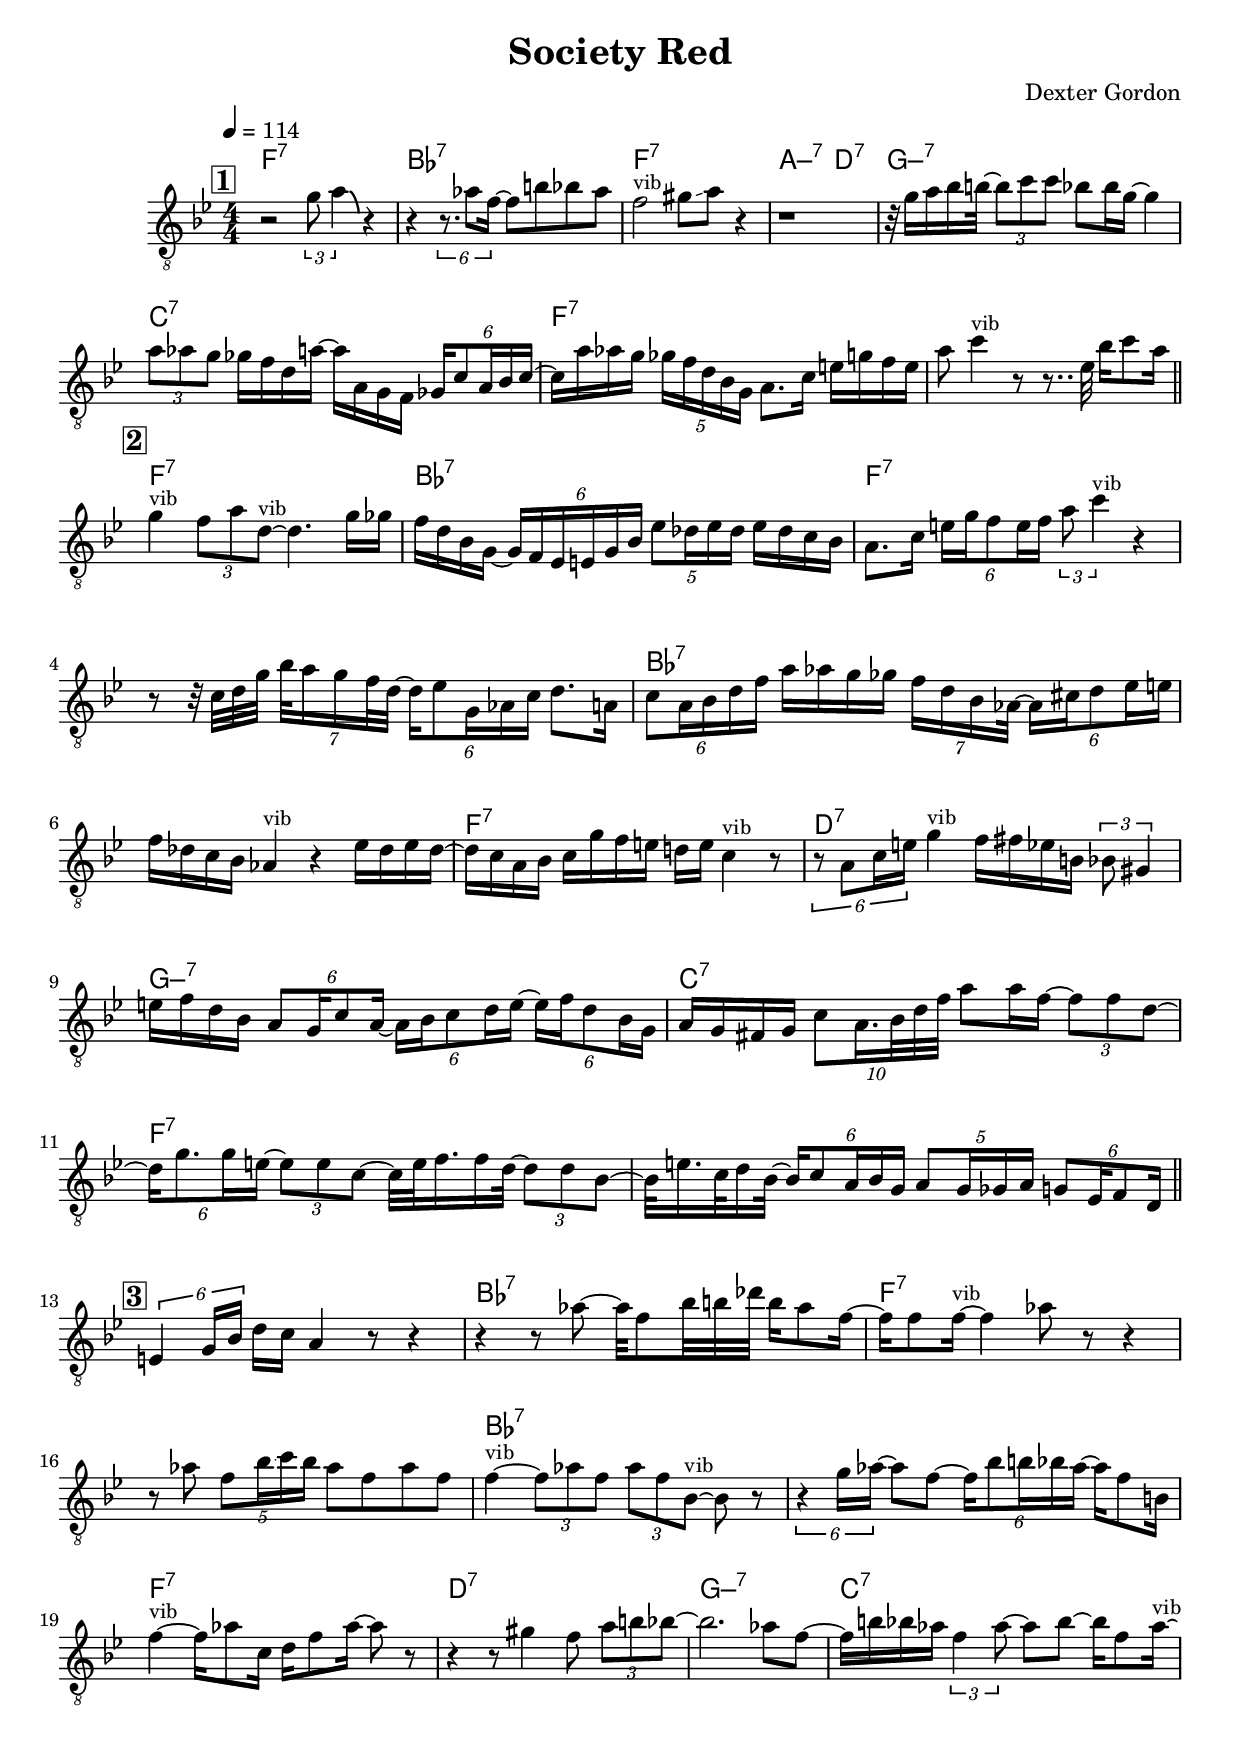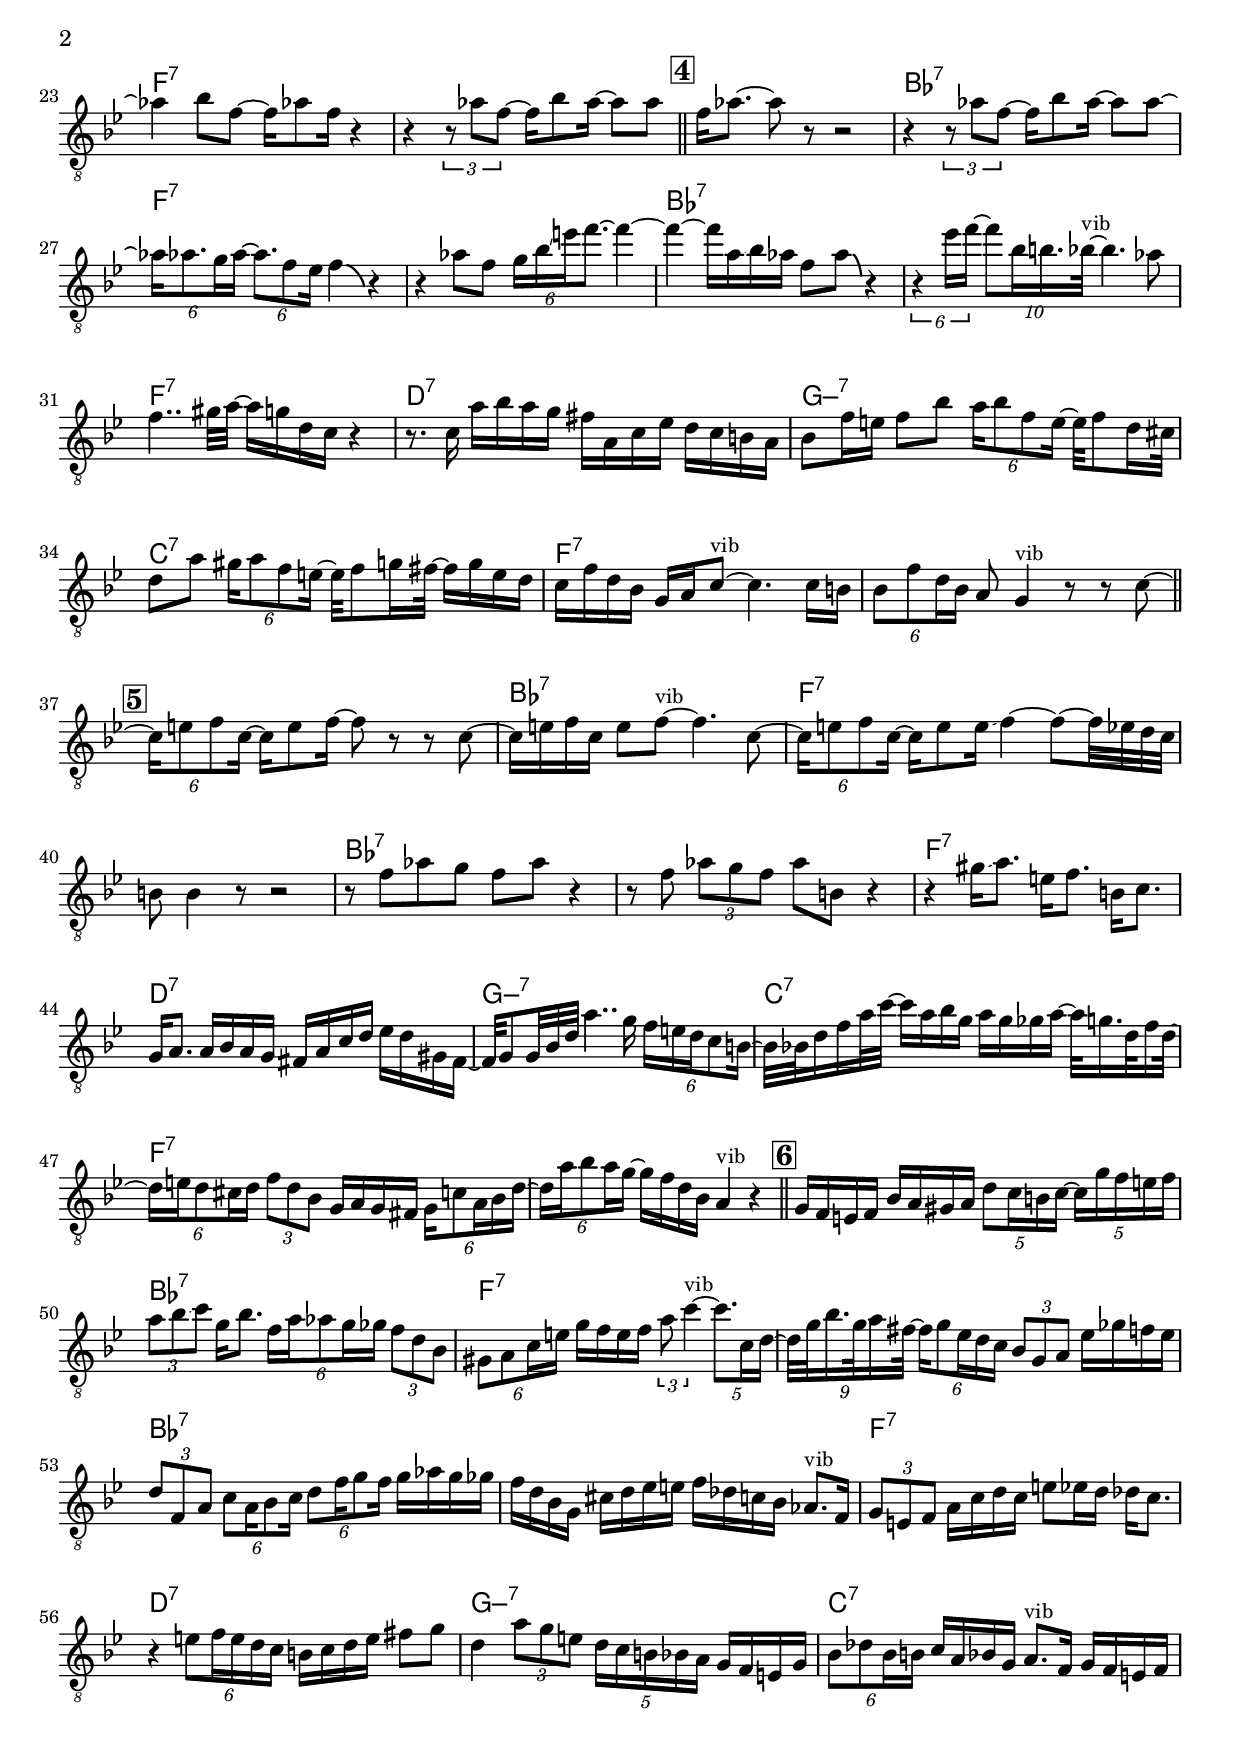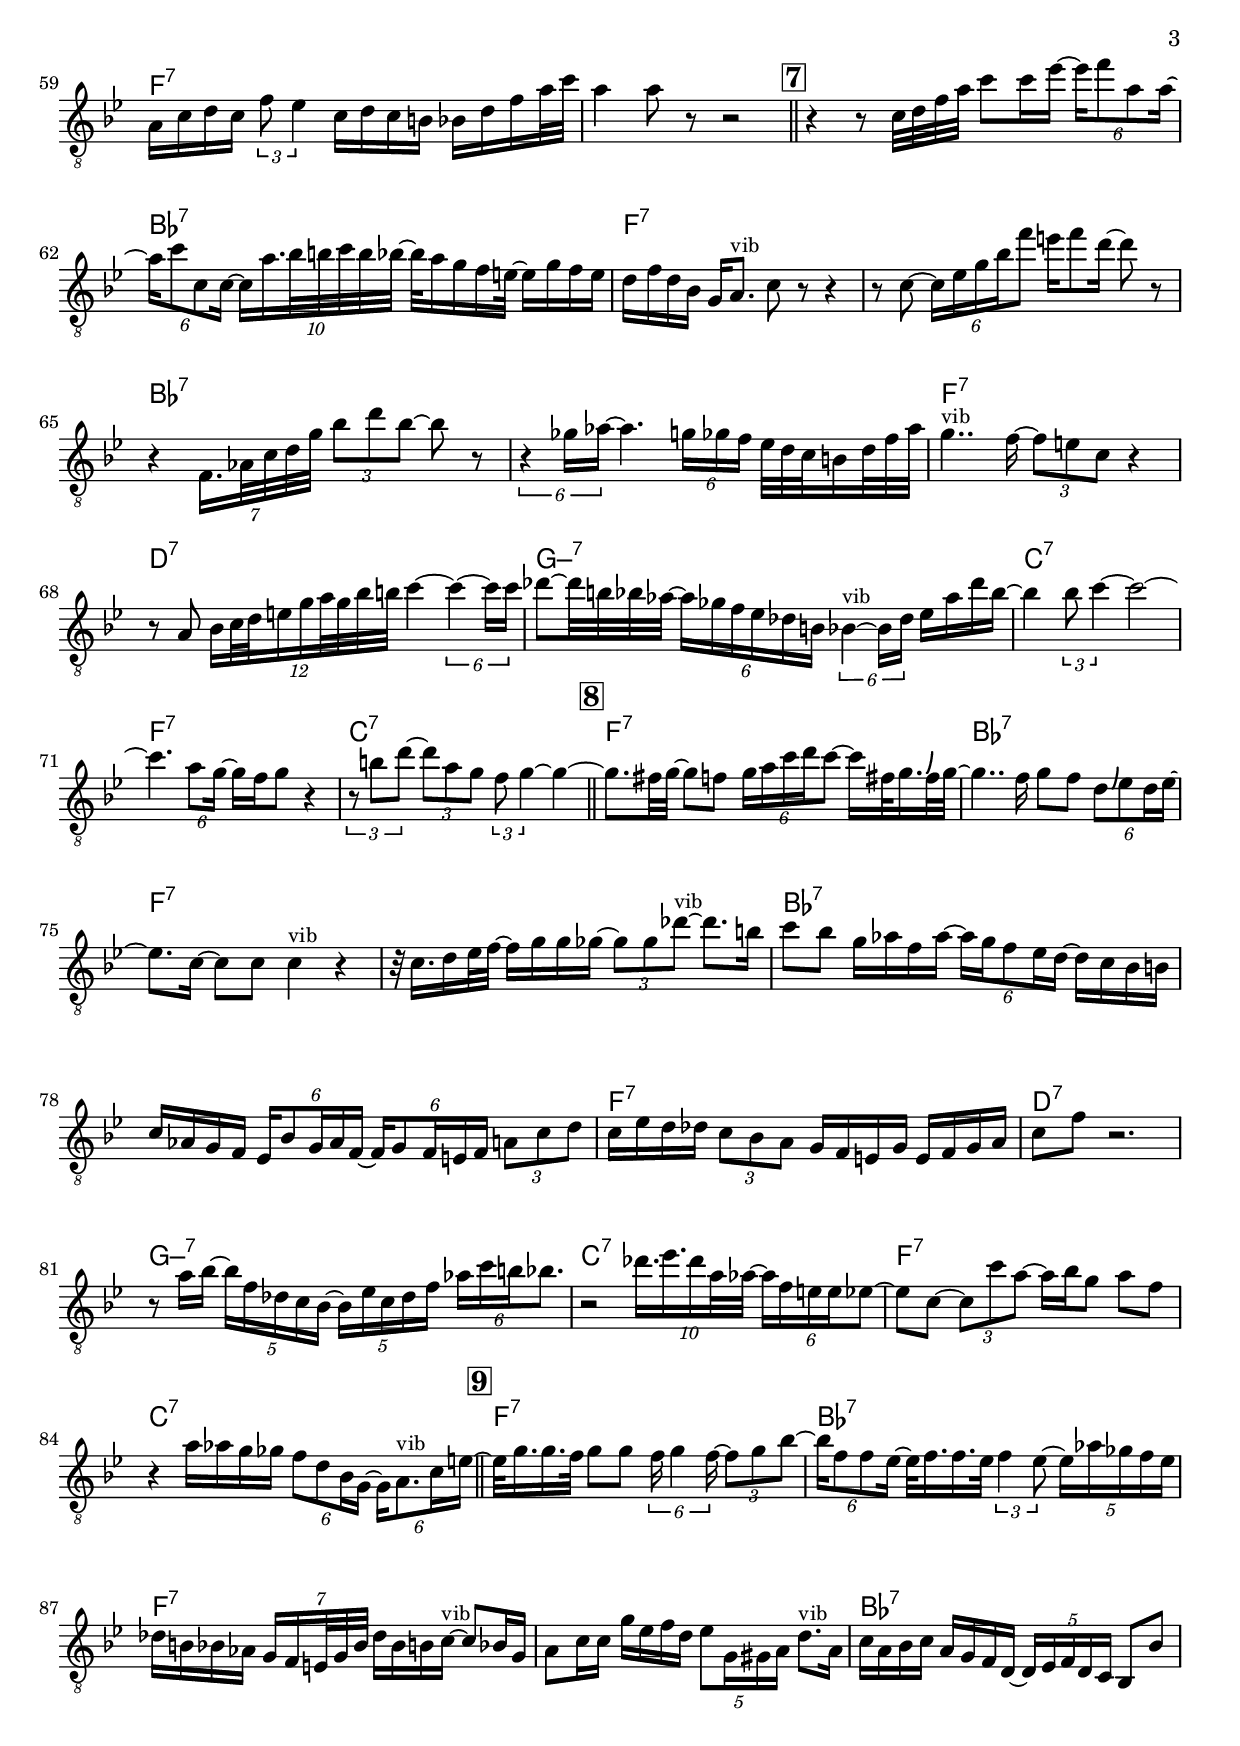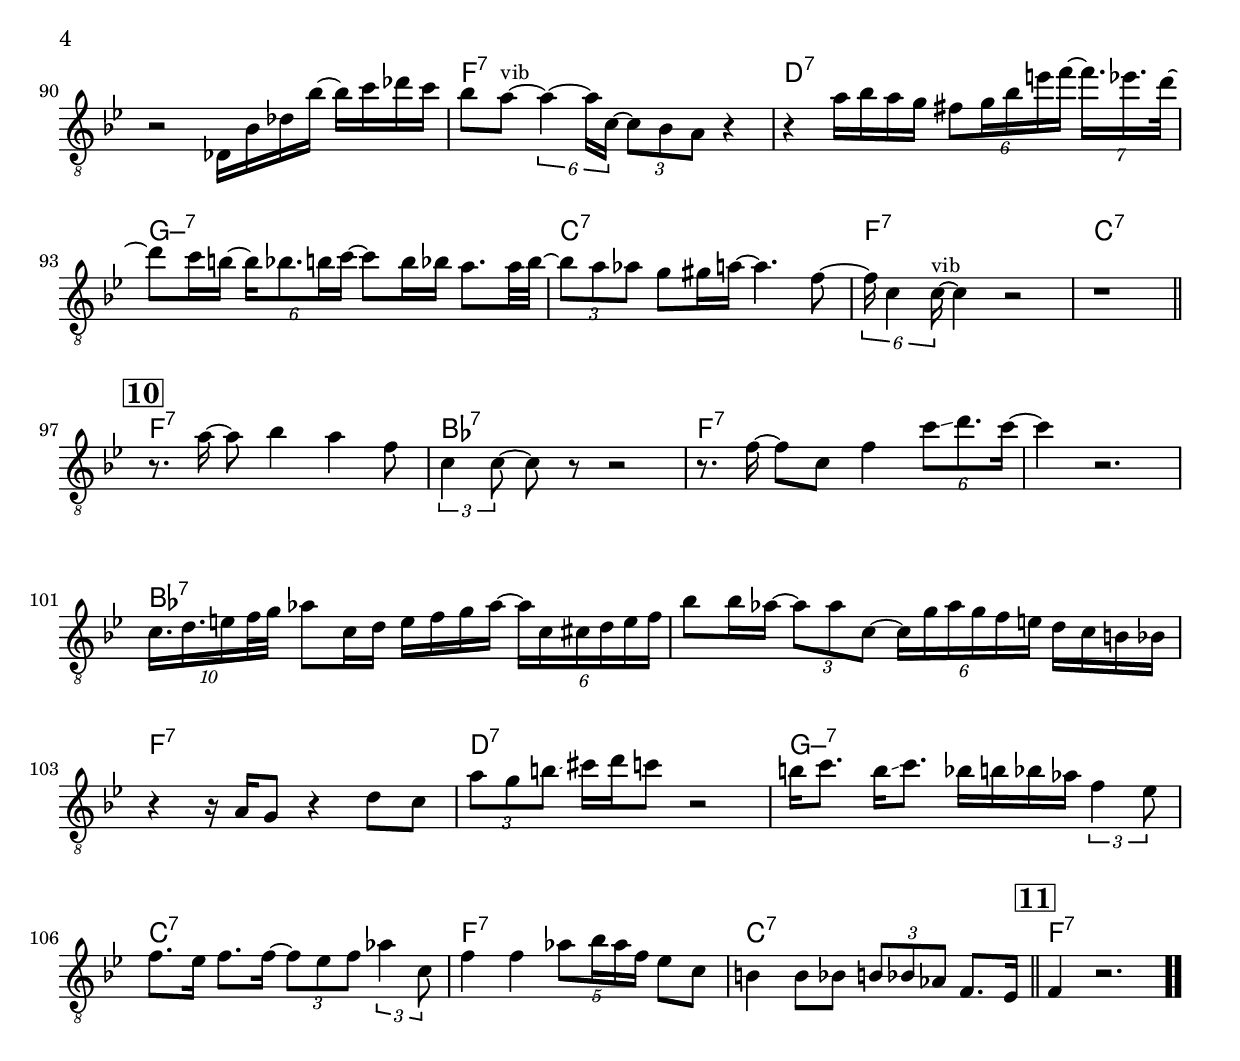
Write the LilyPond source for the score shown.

\version "2.13.2"

#(ly:set-option 'point-and-click #f)

\header {
  title = "Society Red"
  composer = "Dexter Gordon"
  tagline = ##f
}
global =
{
    \override Staff.TimeSignature #'style = #'()
    \time 4/4
    \clef "treble_8"
    \key bes \major
    \override Rest #'direction = #'0
    \override MultiMeasureRest #'staff-position = #0
}
\score
{
<<
    \transpose c' c'

    \new ChordNames { \chords {
      \set majorSevenSymbol = \markup { "maj7" }
      \set minorChordModifier = \markup { \char ##x2013 }
      
      | f1:7 | bes1:7 | f1:7 | a2:min7 d2:7 | g1:min7 | c1:7 | f1:7 | s1 
      | f1:7 | bes1:7 | f1:7 | s1 | bes1:7 | s1 | f1:7 | d1:7 
      | g1:min7 | c1:7 | f1:7 | s1 | s1 | bes1:7 | f1:7 | s1 
      | bes1:7 | s1 | f1:7 | d1:7 | g1:min7 | c1:7 | f1:7 | s1 
      | s1 | bes1:7 | f1:7 | s1 | bes1:7 | s1 | f1:7 | d1:7 
      | g1:min7 | c1:7 | f1:7 | s1 | s1 | bes1:7 | f1:7 | s1 
      | bes1:7 | s1 | f1:7 | d1:7 | g1:min7 | c1:7 | f1:7 | s1 
      | s1 | bes1:7 | f1:7 | s1 | bes1:7 | s1 | f1:7 | d1:7 
      | g1:min7 | c1:7 | f1:7 | s1 | s1 | bes1:7 | f1:7 | s1 
      | bes1:7 | s1 | f1:7 | d1:7 | g1:min7 | c1:7 | f1:7 | c1:7 
      | f1:7 | bes1:7 | f1:7 | s1 | bes1:7 | s1 | f1:7 | d1:7 
      | g1:min7 | c1:7 | f1:7 | c1:7 | f1:7 | bes1:7 | f1:7 | s1 
      | bes1:7 | s1 | f1:7 | d1:7 | g1:min7 | c1:7 | f1:7 | c1:7 
      | f1:7 | bes1:7 | f1:7 | s1 | bes1:7 | s1 | f1:7 | d1:7 
      | g1:min7 | c1:7 | f1:7 | c1:7 | f1:7|
      }
      }

    \new Staff
    <<
    \transpose c' c'

    {
      \global
  		%\override Score.MetronomeMark #'transparent = ##t
  		%\override Score.MetronomeMark #'stencil = ##f
  		
  		\override HorizontalBracket #'direction = #UP
  		\override HorizontalBracket #'bracket-flare = #'(0 . 0)
  		
  		\override TextSpanner #'dash-fraction = #1.0
  		\override TextSpanner #'bound-details #'left #'text = \markup{ \concat{\draw-line #'(0 . -1.0) \draw-line #'(1.0 . 0) }}
  		\override TextSpanner #'bound-details #'right #'text = \markup{ \concat{ \draw-line #'(1.0 . 0) \draw-line #'(0 . -1.0) }}
          \set Score.markFormatter = #format-mark-box-numbers


      \tempo 4 = 114
      \set Score.currentBarNumber = #-7
     
      \bar "||" \mark \default r2 \tuplet 3/2 {g'8 a'4\bendAfter #-4 } r4 
      | r4 \tuplet 6/4 {r8. aes'8 f'16~} f'8 b'8 bes'8 aes'8 
      | f'2^\markup{\left-align \small vib} gis'8\glissando  a'8 r4 
      | r1 
      | r32 g'16 a'16 bes'16 b'32~ \tuplet 3/2 {b'8 c''8 c''8} bes'8 bes'16 g'16~ g'4 
      | \tuplet 3/2 {a'8 aes'8 g'8} ges'16 f'16 d'16 a'16~ a'16 a16 g16 f16 \tuplet 6/4 {ges16 c'8 a16 bes16 c'16~} 
      | c'16 a'16 aes'16 g'16 \tuplet 5/4 {ges'16 f'16 d'16 bes16 g16} a8. c'16 e'16 g'16 f'16 e'16 
      | a'8 c''4^\markup{\left-align \small vib} r8 r8.. es'32 bes'16 c''8 a'16 
      \bar "||" \mark \default g'4^\markup{\left-align \small vib} \tuplet 3/2 {f'8 a'8 d'8~^\markup{\left-align \small vib}} d'4. g'16 ges'16 
      | f'16 d'16 bes16 g16~ \tuplet 6/4 {g16 f16 es16 e16 g16 bes16} \tuplet 5/4 {es'8 des'16 es'16 des'16} es'16 des'16 c'16 bes16 
      | a8. c'16 \tuplet 6/4 {e'16 g'16 f'8 e'16 f'16} \tuplet 3/2 {a'8 c''4^\markup{\left-align \small vib}} r4 
      | r8 r32 c'32 d'32 g'32 \tuplet 7/8 {bes'32 a'16 g'16 f'32 d'32~} \tuplet 6/4 {d'16 es'8 g16 aes16 c'16} d'8. a16 
      | \tuplet 6/4 {c'8 a16 bes16 d'16 f'16} a'16 aes'16 g'16 ges'16 \tuplet 7/8 {f'16 d'16 bes16 aes32~} \tuplet 6/4 {aes16 cis'16 d'8 es'16 e'16} 
      | f'16 des'16 c'16 bes16 aes4^\markup{\left-align \small vib} r4 es'16 des'16 es'16 des'16~ 
      | des'16 c'16 a16 bes16 c'16 g'16 f'16 e'16 d'16 e'16 c'4^\markup{\left-align \small vib} r8 
      | \tuplet 6/4 {r8 a8 c'16 e'16} g'4^\markup{\left-align \small vib} f'16 fis'16 es'16 b16 \tuplet 3/2 {bes8 gis4} 
      | e'16 f'16 d'16 bes16 \tuplet 6/4 {a8 g16 c'8 a16~} \tuplet 6/4 {a16 bes16 c'8 d'16 e'16~} \tuplet 6/4 {e'16 f'16 d'8 bes16 g16} 
      | a16 g16 fis16 g16 \tuplet 10/8 {c'8 a16. bes32 d'32 f'32} a'8 a'16 f'16~ \tuplet 3/2 {f'8 f'8 d'8~} 
      | \tuplet 6/4 {d'16 g'8. g'16 e'16~} \tuplet 3/2 {e'8 e'8 c'8~} c'32 e'32\glissando  f'16. f'16 d'32~ \tuplet 3/2 {d'8 d'8 bes8~} 
      | bes32 e'16. c'32 d'16 bes32~ \tuplet 6/4 {bes16 c'8 a16 bes16 g16} \tuplet 5/4 {a8 g16 ges16 a16} \tuplet 6/4 {g8 es16 f8 d16} 
      \bar "||" \mark \default \tuplet 6/4 {e4 g16 bes16} d'16 c'16 a4 r8 r4 
      | r4 r8 aes'8~ aes'32 f'8 bes'32 b'32 des''32 b'16 aes'8 f'16~ 
      | f'16 f'8 f'16~^\markup{\left-align \small vib} f'4 aes'8 r8 r4 
      | r8 aes'8 \tuplet 5/4 {f'8 bes'16\glissando  c''16 bes'16} aes'8 f'8 aes'8 f'8 
      | f'4~^\markup{\left-align \small vib} \tuplet 3/2 {f'8 aes'8 f'8} \tuplet 3/2 {aes'8 f'8 bes8~^\markup{\left-align \small vib}} bes8 r8 
      | \tuplet 6/4 {r4 g'16\glissando  aes'16~} aes'8 f'8~ \tuplet 6/4 {f'16 bes'8 b'16 bes'16 aes'16~} aes'16 f'8 b16 
      | f'4~^\markup{\left-align \small vib} f'16 aes'8 c'16 d'16 f'8 aes'16~ aes'8 r8 
      | r4 r8 gis'4 f'8 \tuplet 3/2 {a'8\glissando  b'8 bes'8~} 
      | bes'2. aes'8 f'8~ 
      | f'16 b'16 bes'16 aes'16 \tuplet 3/2 {f'4 aes'8~} aes'8 bes'8~ bes'16 f'8 aes'16~^\markup{\left-align \small vib} 
      | aes'4 bes'8 f'8~ f'16 aes'8 f'16 r4 
      | r4 \tuplet 3/2 {r8 aes'8 f'8~} f'16 bes'8 aes'16~ aes'8 aes'8 
      \bar "||" \mark \default f'16 aes'8.~ aes'8 r8 r2 
      | r4 \tuplet 3/2 {r8 aes'8 f'8~} f'16 bes'8 aes'16~ aes'8 aes'8~ 
      | \tuplet 6/4 {aes'16 aes'8. g'16\glissando  aes'16~} \tuplet 6/4 {aes'8. f'8 es'16} f'4\bendAfter #-4  r4 
      | r4 aes'8 f'8 \tuplet 6/4 {g'16 bes'16\glissando  e''16 f''8.~} f''4~ 
      | f''4~ f''16 a'16\glissando  bes'16 aes'16 f'8 aes'8\bendAfter #-4  r4 
      | \tuplet 6/4 {r4 es''16 f''16~} \tuplet 10/8 {f''8 bes'16\glissando  b'16. bes'32~^\markup{\left-align \small vib}} bes'4. aes'8 
      | f'4.. gis'32\glissando  a'32~ a'16 g'16 d'16 c'16 r4 
      | r8. c'16 a'16 bes'16 a'16 g'16 fis'16 a16 c'16 es'16 d'16 c'16 b16 a16 
      | bes8 f'16 e'16 f'8 bes'8 \tuplet 6/4 {a'16 bes'8 f'8 e'16~} e'32 f'8 d'16 cis'32 
      | d'8 a'8 \tuplet 6/4 {gis'16 a'8 f'8 e'16~} e'32 f'8 g'16 fis'32~ fis'16 g'16 e'16 d'16 
      | c'16 f'16 d'16 bes16 g16 a16 c'8~^\markup{\left-align \small vib} c'4. c'16 b16 
      | \tuplet 6/4 {bes8 f'8 d'16 bes16} a8 g4^\markup{\left-align \small vib} r8 r8 c'8~ 
      \bar "||" \mark \default \tuplet 6/4 {c'16 e'8 f'8 c'16~} c'16 e'8 f'16~ f'8 r8 r8 c'8~ 
      | c'16 e'16 f'16 c'16 e'8 f'8~^\markup{\left-align \small vib} f'4. c'8~ 
      | \tuplet 6/4 {c'16 e'8 f'8 c'16~} c'16 e'8 e'16\glissando  f'4~ f'8~ f'32 es'32 d'32 c'32 
      | b8 b4 r8 r2 
      | r8 f'8 aes'8 g'8 f'8 aes'8 r4 
      | r8 f'8 \tuplet 3/2 {aes'8 g'8 f'8} aes'8 b8 r4 
      | r4 gis'16\glissando  a'8. e'16 f'8. b16 c'8. 
      | g16 a8. a16 bes16 a16 g16 fis16 a16 c'16 d'16 es'16 d'16 gis16 fis16~ 
      | fis32 g8 g32 bes32 d'32 a'4.. g'16 \tuplet 6/4 {f'16 e'16 d'16 c'8 b16~} 
      | b32 bes32 d'16 f'16 a'32 c''32~ c''16 a'16 bes'16 g'16 a'16 g'16 ges'16 a'16~ a'32 g'16. d'32 f'16 d'32~ 
      | \tuplet 6/4 {d'16 e'16 d'8 cis'16 d'16} \tuplet 3/2 {f'8 d'8 bes8} g16 a16 g16 fis16 \tuplet 6/4 {g16 c'8 a16 bes16 d'16~} 
      | \tuplet 6/4 {d'16 a'16 bes'8 a'16 g'16~} g'16 f'16 d'16 bes16 a4^\markup{\left-align \small vib} r4 
      \bar "||" \mark \default g16 f16 e16 f16 bes16 a16 gis16 a16 \tuplet 5/4 {d'8 c'16 b16 c'16~} \tuplet 5/4 {c'16 g'16 f'16 e'16 f'16} 
      | \tuplet 3/2 {a'8 bes'8\glissando  c''8} g'16 bes'8. \tuplet 6/4 {f'16 a'16 aes'8 g'16 ges'16} \tuplet 3/2 {f'8 d'8 bes8} 
      | \tuplet 6/4 {gis8 a8 c'16 e'16} g'16 f'16 e'16 f'16 \tuplet 3/2 {a'8 c''4~^\markup{\left-align \small vib}} \tuplet 5/4 {c''8. c'16 d'16~} 
      | \tuplet 9/8 {d'32 g'32 bes'16. g'32 a'16 fis'32~} \tuplet 6/4 {fis'16 g'8 es'16 d'16 c'16} \tuplet 3/2 {bes8 g8 a8} es'16 ges'16 f'16 es'16 
      | \tuplet 3/2 {d'8 f8 a8} \tuplet 6/4 {c'8 a16 bes8 c'16} \tuplet 6/4 {d'8 f'16 g'8 f'16} g'16\glissando  aes'16 g'16 ges'16 
      | f'16 d'16 bes16 g16 cis'16 d'16 es'16 e'16 f'16 des'16 c'16 bes16 aes8.^\markup{\left-align \small vib} f16 
      | \tuplet 3/2 {g8 e8 f8} a16 c'16 d'16 c'16 e'8 es'16 d'16 des'16 c'8. 
      | r4 \tuplet 6/4 {e'8 f'16 e'16 d'16 c'16} b16 c'16 d'16 e'16 fis'8 g'8 
      | d'4 \tuplet 3/2 {a'8 g'8 e'8} \tuplet 5/4 {d'16 c'16 b16 bes16 a16} g16 f16 e16 g16 
      | \tuplet 6/4 {bes8 des'8 bes16 b16} c'16 a16 bes16 g16 a8.^\markup{\left-align \small vib} f16 g16 f16 e16 f16 
      | a16 c'16 d'16 c'16 \tuplet 3/2 {f'8 es'4} c'16 d'16 c'16 b16 bes16 d'16 f'16 a'32 c''32 
      | a'4 a'8 r8 r2 
      \bar "||" \mark \default r4 r8 c'32 d'32 f'32 a'32 c''8 c''16 es''16~ \tuplet 6/4 {es''16\glissando  f''8 a'8 a'16~} 
      | \tuplet 6/4 {a'16 c''8 c'8 c'16~} \tuplet 10/8 {c'16 a'16. bes'32 b'32 c''32 b'32 bes'32~} bes'32 a'16 g'16 f'16 e'32~ e'16 g'16 f'16 e'16 
      | d'16 f'16 d'16 bes16 g16 a8.^\markup{\left-align \small vib} c'8 r8 r4 
      | r8 c'8~ \tuplet 6/4 {c'16 es'16 g'16 bes'16 f''8} e''16\glissando  f''8 d''16~ d''8 r8 
      | r4 \tuplet 7/8 {f16. aes32 c'32 d'32 g'32} \tuplet 3/2 {bes'8 d''8 bes'8~} bes'8 r8 
      | \tuplet 6/4 {r4 ges'16\glissando  aes'16~} aes'4. \tuplet 6/4 {g'16 ges'16 f'16} es'32 d'32 c'32 b16 d'32 f'32 aes'32 
      | g'4..^\markup{\left-align \small vib} f'16~ \tuplet 3/2 {f'8 e'8 c'8} r4 
      | r8 a8 \tuplet 12/8 {bes16 c'32 d'32 e'16 g'16 a'32 g'32 bes'32 b'32} c''4~ \tuplet 6/4 {c''4~ c''16 c''16\glissando } 
      | des''8~ des''32 b'32 bes'32 aes'32~ \tuplet 6/4 {aes'16 ges'16 f'16 es'16 des'16 b16} \tuplet 6/4 {bes4~^\markup{\left-align \small vib} bes16 des'16} es'16 aes'16 des''16 bes'16~ 
      | bes'4 \tuplet 3/2 {bes'8 c''4~} c''2~ 
      | c''4. \tuplet 6/4 {a'8 g'16~} g'16 f'16 g'8 r4 
      | \tuplet 3/2 {r8 b'8 d''8~} \tuplet 3/2 {d''8 a'8 g'8} \tuplet 3/2 {f'8 g'4~} g'4~ 
      \bar "||" \mark \default g'8. fis'32\glissando  g'32~ g'8 f'8 \tuplet 6/4 {g'16 a'16 c''16\glissando  d''16 c''8~} c''16 fis'32 g'16.\bendAfter #+4  fis'32 g'32~ 
      | g'4.. f'16 g'8 f'8 \tuplet 6/4 {d'8\bendAfter #+4  es'8 d'16 es'16~} 
      | es'8. c'16~ c'8 c'8 c'4^\markup{\left-align \small vib} r4 
      | r32 c'16. d'16 es'32 f'32~ f'16 g'16 g'16 ges'16~ \tuplet 3/2 {ges'8 ges'8 des''8~^\markup{\left-align \small vib}} des''8. b'16 
      | c''8 bes'8 g'16 aes'16 f'16 aes'16~ \tuplet 6/4 {aes'16 g'16 f'8 es'16 d'16~} d'16 c'16 bes16 b16 
      | c'16 aes16 g16 f16 \tuplet 6/4 {es16 bes8 g16 aes16 f16~} \tuplet 6/4 {f16 g8 f16 e16 f16} \tuplet 3/2 {a8 c'8 d'8} 
      | c'16 es'16 d'16 des'16 \tuplet 3/2 {c'8 bes8 a8} g16 f16 e16 g16 e16 f16 g16 a16 
      | c'8 f'8 r2. 
      | r8 a'16 bes'16~ \tuplet 5/4 {bes'16 f'16 des'16 c'16 bes16~} \tuplet 5/4 {bes16 es'16 c'16 des'16 f'16} \tuplet 6/4 {aes'16 c''16 b'16 bes'8.} 
      | r2 \tuplet 10/8 {des''16.\glissando  es''16. des''16 a'32 aes'32~} \tuplet 6/4 {aes'16 f'16 e'16 e'16 es'8~} 
      | es'8 c'8~ \tuplet 3/2 {c'8 c''8 a'8~} a'16 bes'16 g'8 a'8 f'8 
      | r4 a'16 aes'16 g'16 ges'16 \tuplet 6/4 {f'8 d'8 bes16 g16~} \tuplet 6/4 {g16 a8.^\markup{\left-align \small vib} c'16 e'16~} 
      \bar "||" \mark \default e'32 g'16. g'16. f'32 g'8 g'8 \tuplet 6/4 {f'16 g'4 f'16~} \tuplet 3/2 {f'8 g'8 bes'8~} 
      | \tuplet 6/4 {bes'16 f'8 f'8 es'16~} es'32 f'16. f'16. es'32 \tuplet 3/2 {f'4 es'8~} \tuplet 5/4 {es'16 aes'16 ges'16 f'16 es'16} 
      | des'16 b16 bes16 aes16 \tuplet 7/8 {g16 f16 e32 g32 bes32} des'16 bes16 b16 c'16~^\markup{\left-align \small vib} c'8 bes16 g16 
      | a8 c'16 c'16 g'16 es'16 f'16 d'16 \tuplet 5/4 {es'8 g16 gis16 a16} d'8.^\markup{\left-align \small vib} a16 
      | c'16 a16 bes16 c'16 a16 g16 f16 d16~ \tuplet 5/4 {d16 es16 f16 d16 c16} bes,8 bes8 
      | r2 des16 bes16 des'16 bes'16~ bes'16 c''16 des''16 c''16 
      | bes'8 a'8~^\markup{\left-align \small vib} \tuplet 6/4 {a'4~ a'16 c'16~} \tuplet 3/2 {c'8 bes8 a8} r4 
      | r4 a'16 bes'16 a'16 g'16 \tuplet 6/4 {fis'8 g'16 bes'16 e''16 f''16~} \tuplet 7/8 {f''16. es''16. d''32~} 
      | d''8 c''16 b'16~ \tuplet 6/4 {b'16 bes'8. b'16 c''16~} c''8 b'16 bes'16 a'8. a'32 bes'32~ 
      | \tuplet 3/2 {bes'8 a'8 aes'8} g'8 gis'16\glissando  a'16~ a'4. f'8~ 
      | \tuplet 6/4 {f'16 c'4 c'16~^\markup{\left-align \small vib}} c'4 r2 
      | r1 
      \bar "||" \mark \default r8. a'16~ a'8 bes'4 a'4 f'8 
      | \tuplet 3/2 {c'4 c'8~} c'8 r8 r2 
      | r8. f'16~ f'8 c'8 f'4 \tuplet 6/4 {c''8\glissando  d''8. c''16~} 
      | c''4 r2. 
      | \tuplet 10/8 {c'16. d'16. e'16 f'32 g'32} aes'8 c'16 d'16 e'16 f'16 g'16 aes'16~ \tuplet 6/4 {aes'16 c'16 cis'16 d'16 e'16 f'16} 
      | bes'8 bes'16 aes'16~ \tuplet 3/2 {aes'8 aes'8 c'8~} \tuplet 6/4 {c'16 g'16 aes'16 g'16 f'16 e'16} d'16 c'16 b16 bes16 
      | r4 r16 a16 g8 r4 d'8 c'8 
      | \tuplet 3/2 {a'8 g'8 b'8\glissando } cis''16 d''16 c''8 r2 
      | b'16 c''8. b'16\glissando  c''8. bes'16 b'16 bes'16 aes'16 \tuplet 3/2 {f'4 es'8} 
      | f'8. es'16 f'8. f'16~ \tuplet 3/2 {f'8 es'8 f'8} \tuplet 3/2 {aes'4 c'8} 
      | f'4 f'4 \tuplet 5/4 {aes'8 bes'16 aes'16 f'16} es'8 c'8 
      | b4 b8 bes8 \tuplet 3/2 {b8 bes8 aes8} f8. es16 
      \bar "||" \mark \default f4 r2.\bar  ".."
    }
    >>
>>    
}
